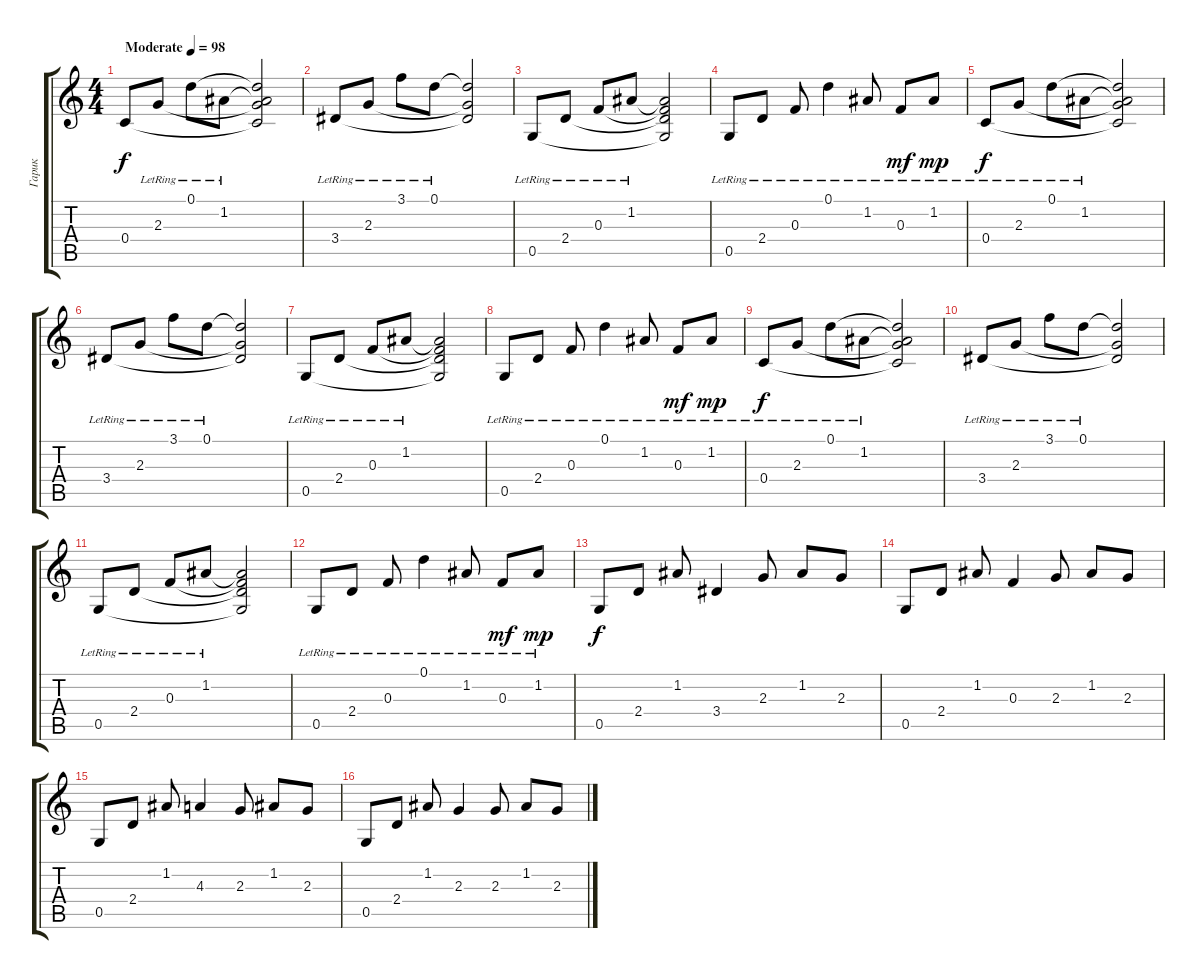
\track ("Гарик" "Гарик") {instrument electricguitarjazz}
\staff {score tabs}
\tuning (D4 A3 F3 C3 G2 D2) {hide}
\ts (4 4)
\tempo (98 "Moderate")
\clef g2
\ks c
0.4.8{dy f instrument electricguitarjazz} 2.3{lr}.8 0.1{lr}.8 1.2{lr}.8 (0.1{t} 1.2{t} 2.3{t} 0.4{t}).2 |
3.4{lr}.8 2.3{lr}.8 3.1{lr}.8 0.1{lr}.8 (0.1{t} 2.3{t} 3.4{t}).2 |
0.5{lr}.8 2.4{lr}.8 0.3{lr}.8 1.2{lr}.8 (1.2{t} 0.3{t} 2.4{t} 0.5{t}).2 |
0.5{lr}.8 2.4{lr}.8 0.3{lr}.8 0.1{lr}.4 1.2{lr}.8 0.3{lr}.8{dy mf} 1.2{lr}.8{dy mp} |
0.4{lr}.8{dy f instrument electricguitarjazz} 2.3{lr}.8 0.1{lr}.8 1.2{lr}.8 (0.1{t} 1.2{t} 2.3{t} 0.4{t}).2 |
3.4{lr}.8 2.3{lr}.8 3.1{lr}.8 0.1{lr}.8 (0.1{t} 2.3{t} 3.4{t}).2 |
0.5{lr}.8 2.4{lr}.8 0.3{lr}.8 1.2{lr}.8 (1.2{t} 0.3{t} 2.4{t} 0.5{t}).2 |
0.5{lr}.8 2.4{lr}.8 0.3{lr}.8 0.1{lr}.4 1.2{lr}.8 0.3{lr}.8{dy mf} 1.2{lr}.8{dy mp} |
0.4{lr}.8{dy f} 2.3{lr}.8 0.1{lr}.8 1.2{lr}.8 (0.1{t} 1.2{t} 2.3{t} 0.4{t}).2 |
3.4{lr}.8 2.3{lr}.8 3.1{lr}.8 0.1{lr}.8 (0.1{t} 2.3{t} 3.4{t}).2 |
0.5{lr}.8 2.4{lr}.8 0.3{lr}.8 1.2{lr}.8 (1.2{t} 0.3{t} 2.4{t} 0.5{t}).2 |
0.5{lr}.8 2.4{lr}.8 0.3{lr}.8 0.1{lr}.4 1.2{lr}.8 0.3{lr}.8{dy mf} 1.2{lr}.8{dy mp} |
0.5.8{dy f} 2.4.8 1.2.8 3.4.4 2.3.8 1.2.8 2.3.8 |
0.5.8 2.4.8 1.2.8 0.3.4 2.3.8 1.2.8 2.3.8 |
0.5.8 2.4.8 1.2.8 4.3.4 2.3.8 1.2.8 2.3.8 |
0.5.8 2.4.8 1.2.8 2.3.4 2.3.8 1.2.8 2.3.8
